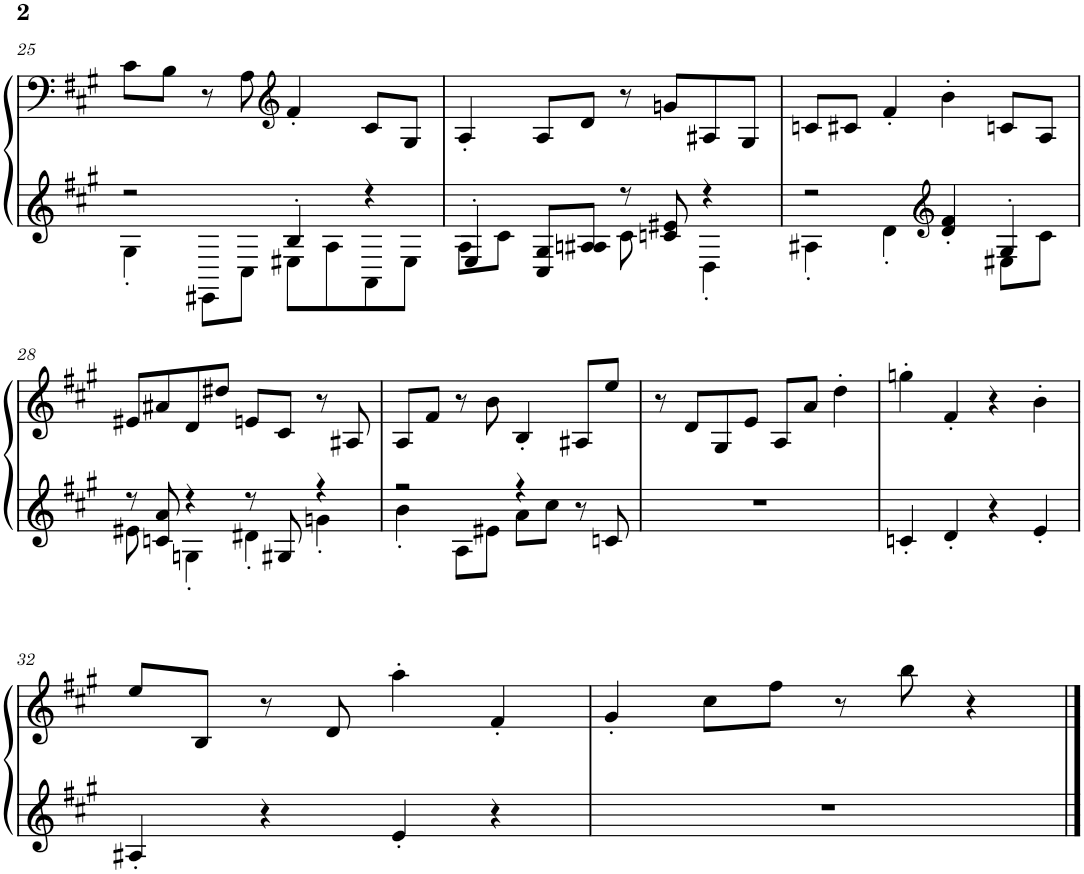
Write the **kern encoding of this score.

**kern	**kern
*part1	*part1
*staff2	*staff1
*I"Piano, Pianoteq 6.7	*
*I'Pno.	*
!!LO:PB:g=z
*clefG2	*clefG2
*k[f#c#g#]	*k[f#c#g#]
*M4/4	*M4/4
=25	=25
*^	*
2r	4G#'\	8c#\L
.	.	8B\J
.	8EE#X\L	8r
.	8C#\J	8A\
*	*	*clefG2
4B'/	8E#X\L	4f#'/
.	8A\	.
4r	8AA\	8c#/L
.	8E#\J	8G#/J
=26	=26	=26
4E'/	8A\L	4A'/
.	8c#\J	.
8C#/ 8G#/L	4ryy	8A/L
8An/ 8A#X/J	.	8d/J
8r	8c#\	8r
8cn/ 8e#X/	8ryy	8gn/L
4r	4D'\	8A#X/
.	.	8G#/J
=27	=27	=27
2r	4A#X'\	8cn/L
.	.	8c#X/J
.	4d'\	4f#'/
*clefG2	*	*
4d/' 4f#/'	4ryy	4b'\
4G#'/	8E#X\L	8cn/L
.	8c#\J	8A/J
!!LO:LB:g=z
=28	=28	=28
8r	8e#X\	8e#X/L
8cn/ 8a/	8ryy	8a#X/
4r	4Gn'\	8d/
.	.	8dd#X/J
8r	4d#X'\	8en/L
8G#X/	.	8c#/J
4r	4gn'\	8r
.	.	8A#X/
=29	=29	=29
2r	4b'\	8A/L
.	.	8f#/J
.	8A\L	8r
.	8e#X\J	8b\
4r	8a\L	4B'/
.	8cc#\J	.
8r	4ryy	8A#X/L
8cn/	.	8ee/J
*v	*v	*
=30	=30
1r	8r
.	8d/L
.	8G#/
.	8e/J
.	8A/L
.	8a/J
.	4dd'\
=31	=31
4cn'/	4ggn'\
4d'/	4f#'/
4r	4r
4e'/	4b'\
!!LO:LB:g=z
=32	=32
4A#X'/	8ee/L
.	8B/J
4r	8r
.	8d/
4e'/	4aa'\
4r	4f#'/
=33	=33
1r	4g#'/
.	8cc#\L
.	8ff#\J
.	8r
.	8bb\
.	4r
==	==
*-	*-
